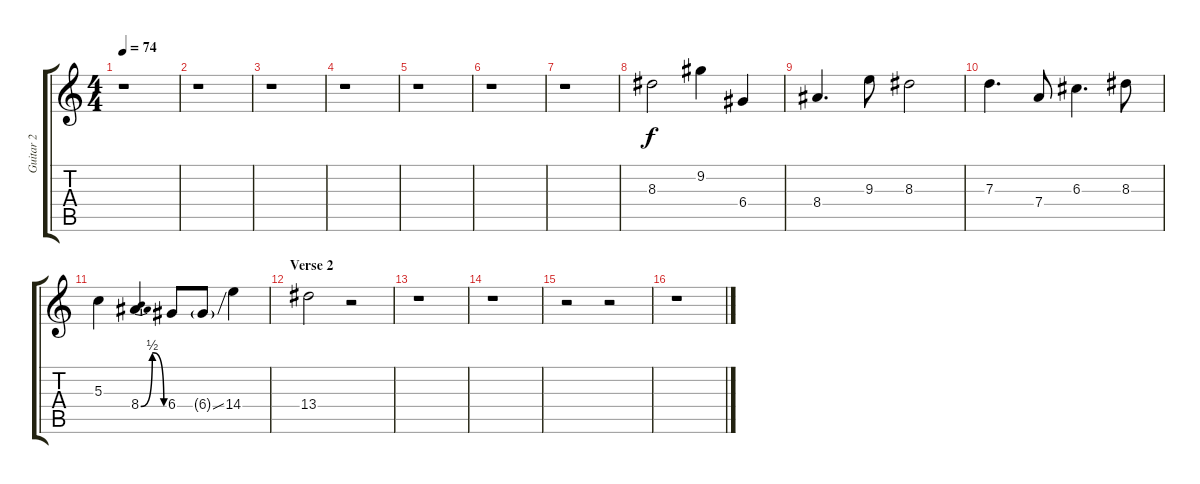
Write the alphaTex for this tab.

\track ("Guitar 2" "Guitar 2") {instrument overdrivenguitar}
\staff {score tabs}
\tuning (E4 B3 G3 D3 A2 E2) {hide}
\ts (4 4)
\tempo 74
\clef g2
\ks c
r.1{dy mf} |
r.1 |
r.1 |
r.1 |
r.1 |
r.1 |
r.1 |
8.3.2{dy f} 9.2.4 6.4.4 |
8.4.4{d} 9.3.8 8.3.2 |
7.3.4{d} 7.4.8 6.3.4{d} 8.3.8 |
5.3.4 8.4{be (bendrelease 0 0 30 2 30 2 60 0)}.4 6.4.8 6.4{ss g}.8 14.4.4 |
\section ("" "Verse 2")
13.4.2 r.2 |
r.1 |
r.1 |
r.2 r.2 |
r.1
